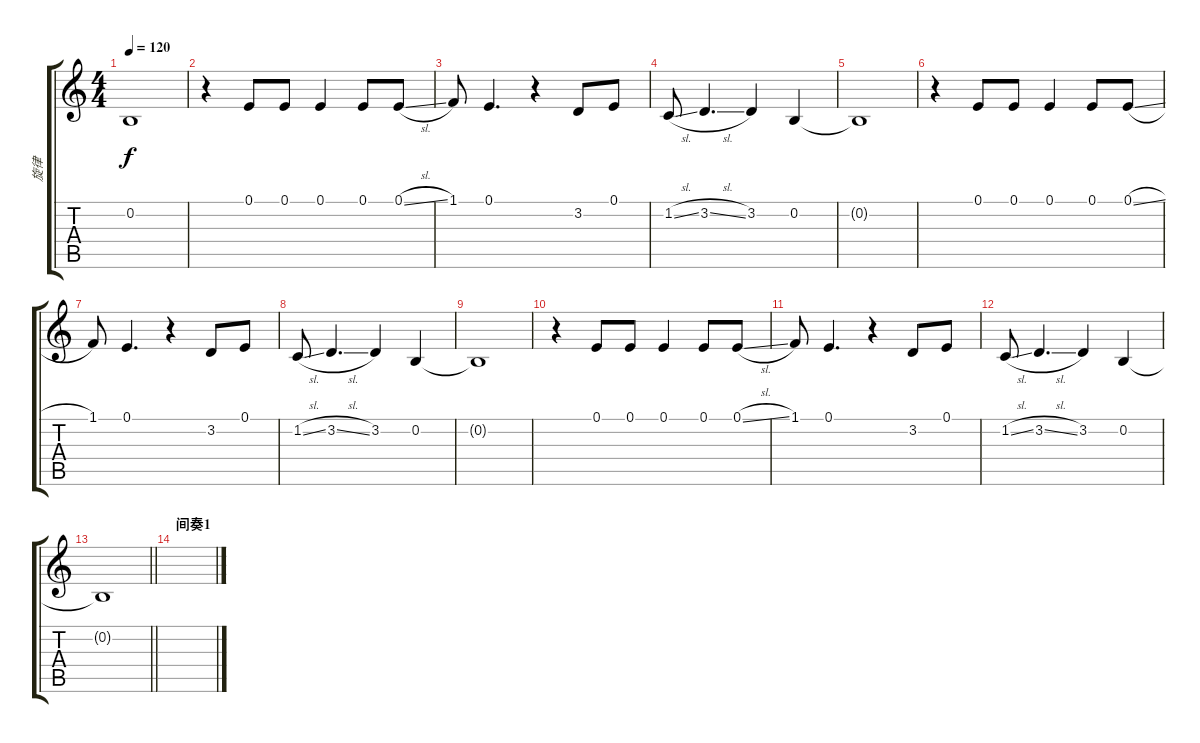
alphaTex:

\track ("旋律" "旋律") {instrument lead2sawtooth}
\staff {score tabs}
\tuning (E4 B3 G3 D3 A2 E2) {hide}
\ts (4 4)
\tempo 120
\clef g2
\ks c
0.2{t}.1{dy f} |
r.4 0.1.8 0.1.8 0.1.4 0.1.8 0.1{sl}.8 |
1.1.8 0.1.4{d} r.4 3.2.8 0.1.8 |
1.2{sl}.8 3.2{sl}.4{d} 3.2.4 0.2.4 |
0.2{t}.1 |
r.4 0.1.8 0.1.8 0.1.4 0.1.8 0.1{sl}.8 |
1.1.8 0.1.4{d} r.4 3.2.8 0.1.8 |
1.2{sl}.8 3.2{sl}.4{d} 3.2.4 0.2.4 |
0.2{t}.1 |
r.4 0.1.8 0.1.8 0.1.4 0.1.8 0.1{sl}.8 |
1.1.8 0.1.4{d} r.4 3.2.8 0.1.8 |
1.2{sl}.8 3.2{sl}.4{d} 3.2.4 0.2.4 |
\barLineRight lightlight
0.2{t}.1 |
\section ("" "间奏1")
